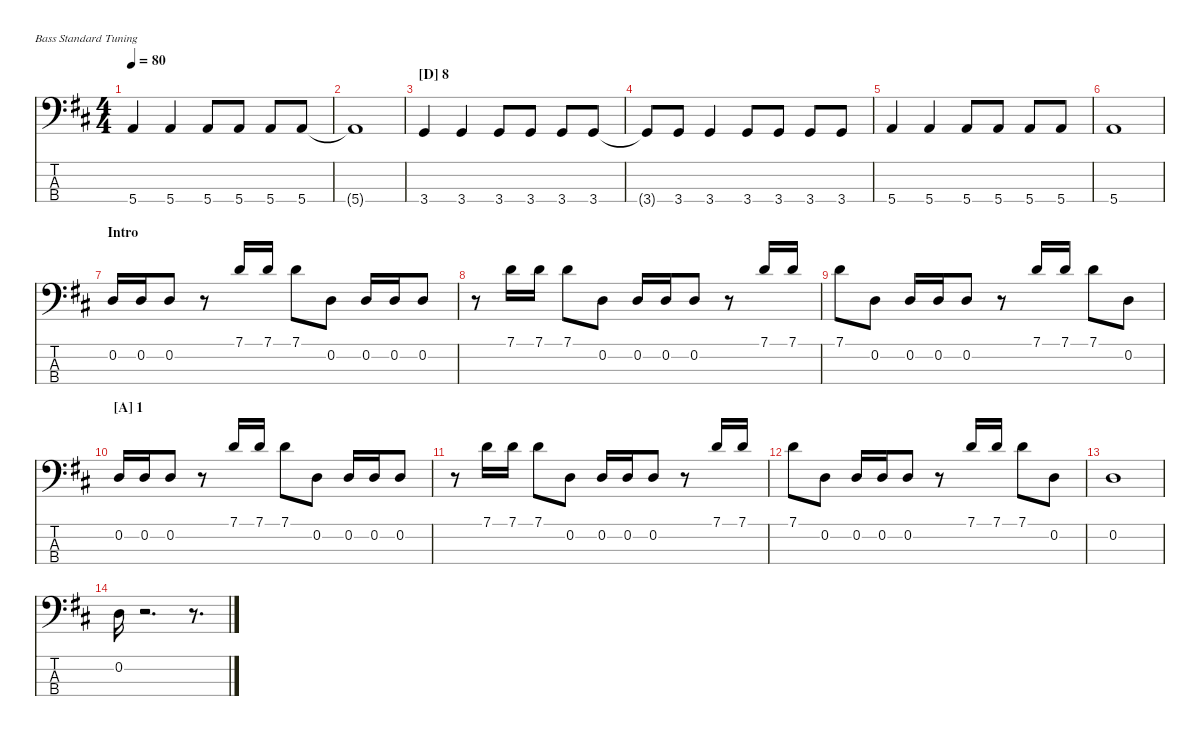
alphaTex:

\hideDynamics
\bracketExtendMode nobrackets
\singleTrackTrackNamePolicy hidden
\multiTrackTrackNamePolicy hidden
\otherSystemsTrackNameOrientation horizontal
\track ("Bass" "E-Bass") {instrument electricbassfinger}
\staff {score tabs}
\tuning (G2 D2 A1 E1)
\ts (4 4)
\tempo 80
\clef f4
\ks d
5.4{acc forcenatural}.4{dy f beam Up} 5.4{acc forcenatural}.4{beam Up} 5.4{acc forcenatural}.8{beam Up} 5.4{acc forcenatural}.8{beam Up} 5.4{acc forcenatural}.8{beam Up} 5.4{acc forcenatural}.8{beam Up} |
5.4{t acc forcenatural}.1{beam Up} |
\section ("D" "8")
3.4{acc forcenatural}.4{beam Up} 3.4{acc forcenatural}.4{beam Up} 3.4{acc forcenatural}.8{beam Up} 3.4{acc forcenatural}.8{beam Up} 3.4{acc forcenatural}.8{beam Up} 3.4{acc forcenatural}.8{beam Up} |
3.4{t acc forcenatural}.8{beam Up} 3.4{acc forcenatural}.8{beam Up} 3.4{acc forcenatural}.4{beam Up} 3.4{acc forcenatural}.8{beam Up} 3.4{acc forcenatural}.8{beam Up} 3.4{acc forcenatural}.8{beam Up} 3.4{acc forcenatural}.8{beam Up} |
5.4{acc forcenatural}.4{beam Up} 5.4{acc forcenatural}.4{beam Up} 5.4{acc forcenatural}.8{beam Up} 5.4{acc forcenatural}.8{beam Up} 5.4{acc forcenatural}.8{beam Up} 5.4{acc forcenatural}.8{beam Up} |
5.4{acc forcenatural}.1{beam Up} |
\section ("" "Intro")
0.2{acc forcenatural}.16{beam Up} 0.2{acc forcenatural}.16{beam Up} 0.2{acc forcenatural}.8{beam Up} r.8{beam Up} 7.1{acc forcenatural}.16{beam Down} 7.1{acc forcenatural}.16{beam Down} 7.1{acc forcenatural}.8{beam Down} 0.2{acc forcenatural}.8{beam Down} 0.2{acc forcenatural}.16{beam Up} 0.2{acc forcenatural}.16{beam Up} 0.2{acc forcenatural}.8{beam Up} |
r.8{beam Down} 7.1{acc forcenatural}.16{beam Down} 7.1{acc forcenatural}.16{beam Down} 7.1{acc forcenatural}.8{beam Down} 0.2{acc forcenatural}.8{beam Down} 0.2{acc forcenatural}.16{beam Up} 0.2{acc forcenatural}.16{beam Up} 0.2{acc forcenatural}.8{beam Up} r.8{beam Up} 7.1{acc forcenatural}.16{beam Down} 7.1{acc forcenatural}.16{beam Down} |
7.1{acc forcenatural}.8{beam Down} 0.2{acc forcenatural}.8{beam Down} 0.2{acc forcenatural}.16{beam Up} 0.2{acc forcenatural}.16{beam Up} 0.2{acc forcenatural}.8{beam Up} r.8{beam Up} 7.1{acc forcenatural}.16{beam Down} 7.1{acc forcenatural}.16{beam Down} 7.1{acc forcenatural}.8{beam Down} 0.2{acc forcenatural}.8{beam Down} |
\section ("A" "1")
0.2{acc forcenatural}.16{beam Up} 0.2{acc forcenatural}.16{beam Up} 0.2{acc forcenatural}.8{beam Up} r.8{beam Up} 7.1{acc forcenatural}.16{beam Down} 7.1{acc forcenatural}.16{beam Down} 7.1{acc forcenatural}.8{beam Down} 0.2{acc forcenatural}.8{beam Down} 0.2{acc forcenatural}.16{beam Up} 0.2{acc forcenatural}.16{beam Up} 0.2{acc forcenatural}.8{beam Up} |
r.8{beam Down} 7.1{acc forcenatural}.16{beam Down} 7.1{acc forcenatural}.16{beam Down} 7.1{acc forcenatural}.8{beam Down} 0.2{acc forcenatural}.8{beam Down} 0.2{acc forcenatural}.16{beam Up} 0.2{acc forcenatural}.16{beam Up} 0.2{acc forcenatural}.8{beam Up} r.8{beam Up} 7.1{acc forcenatural}.16{beam Down} 7.1{acc forcenatural}.16{beam Down} |
7.1{acc forcenatural}.8{beam Down} 0.2{acc forcenatural}.8{beam Down} 0.2{acc forcenatural}.16{beam Up} 0.2{acc forcenatural}.16{beam Up} 0.2{acc forcenatural}.8{beam Up} r.8{beam Up} 7.1{acc forcenatural}.16{beam Down} 7.1{acc forcenatural}.16{beam Down} 7.1{acc forcenatural}.8{beam Down} 0.2{acc forcenatural}.8{beam Down} |
0.2{acc forcenatural}.1{beam Down} |
0.2{acc forcenatural}.16{beam Down} r.2{d beam Down} r.8{d beam Down}
